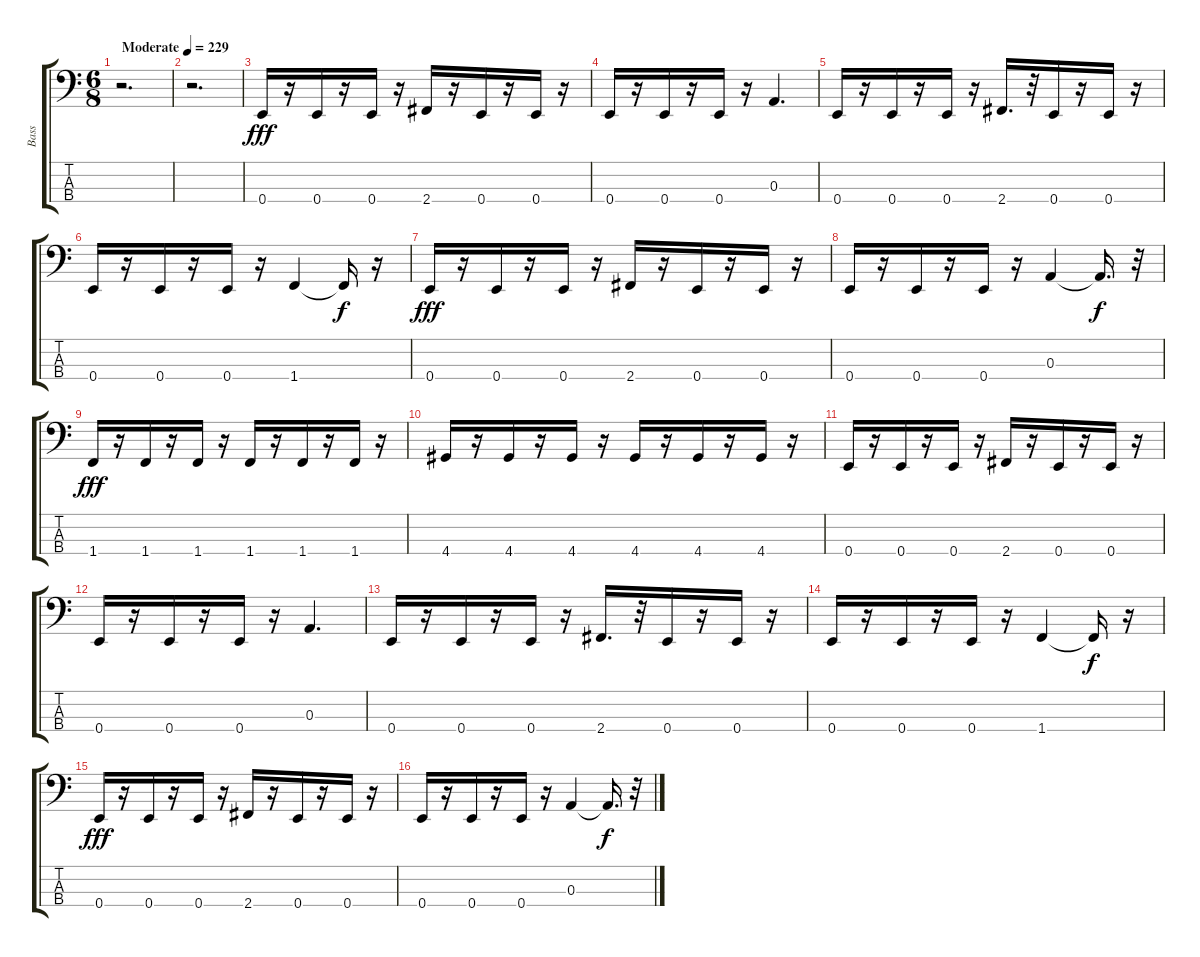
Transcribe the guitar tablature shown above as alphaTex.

\track ("Bass" "Bass") {instrument electricbasspick}
\staff {score tabs}
\tuning (G2 D2 A1 E1) {hide}
\ts (6 8)
\tempo (229 "Moderate")
\clef f4
\ks c
r.2{d dy fff instrument electricbasspick} |
r.2{d} |
0.4.16 r.16 0.4.16 r.16 0.4.16 r.16 2.4.16 r.16 0.4.16 r.16 0.4.16 r.16 |
0.4.16 r.16 0.4.16 r.16 0.4.16 r.16 0.3.4{d} |
0.4.16 r.16 0.4.16 r.16 0.4.16 r.16 2.4.16{d} r.32 0.4.16 r.16 0.4.16 r.16 |
0.4.16 r.16 0.4.16 r.16 0.4.16 r.16 1.4.4 1.4{t}.16{dy f} r.16 |
0.4.16{dy fff} r.16 0.4.16 r.16 0.4.16 r.16 2.4.16 r.16 0.4.16 r.16 0.4.16 r.16 |
0.4.16 r.16 0.4.16 r.16 0.4.16 r.16 0.3.4 0.3{t}.16{d dy f} r.32 |
1.4.16{dy fff} r.16 1.4.16 r.16 1.4.16 r.16 1.4.16 r.16 1.4.16 r.16 1.4.16 r.16 |
4.4.16 r.16 4.4.16 r.16 4.4.16 r.16 4.4.16 r.16 4.4.16 r.16 4.4.16 r.16 |
0.4.16 r.16 0.4.16 r.16 0.4.16 r.16 2.4.16 r.16 0.4.16 r.16 0.4.16 r.16 |
0.4.16 r.16 0.4.16 r.16 0.4.16 r.16 0.3.4{d} |
0.4.16 r.16 0.4.16 r.16 0.4.16 r.16 2.4.16{d} r.32 0.4.16 r.16 0.4.16 r.16 |
0.4.16 r.16 0.4.16 r.16 0.4.16 r.16 1.4.4 1.4{t}.16{dy f} r.16 |
0.4.16{dy fff} r.16 0.4.16 r.16 0.4.16 r.16 2.4.16 r.16 0.4.16 r.16 0.4.16 r.16 |
0.4.16 r.16 0.4.16 r.16 0.4.16 r.16 0.3.4 0.3{t}.16{d dy f} r.32
